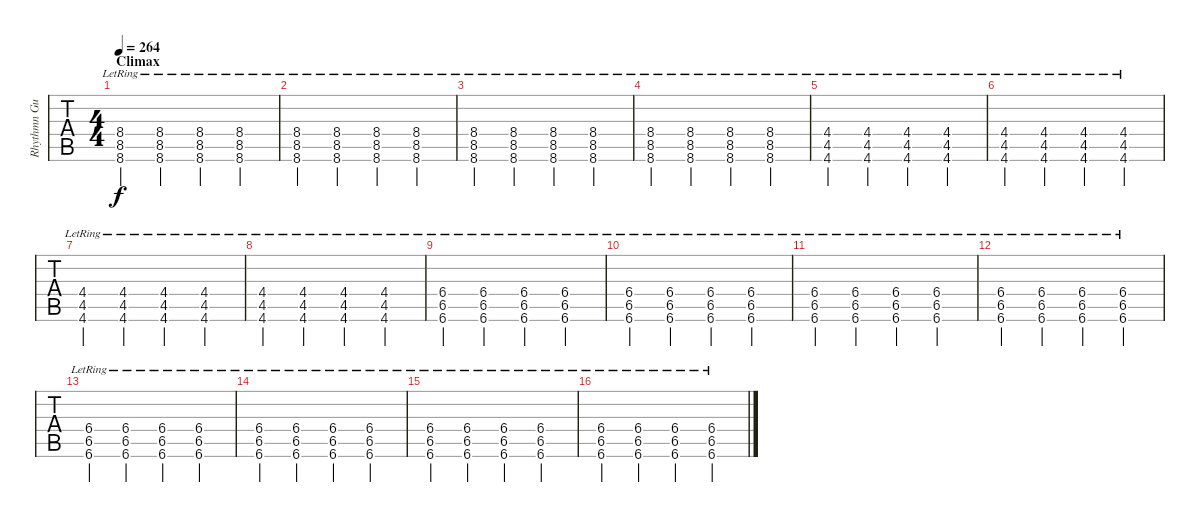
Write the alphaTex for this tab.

\track ("Rhythmn Guitar" "Rhythmn Gu") {instrument electricguitarjazz}
\staff {tabs}
\tuning (E4 B3 G3 D3 A2 D2) {hide}
\ts (4 4)
\section ("" "Climax")
\tempo 264
\clef g2
\ks c
(8.4{lr} 8.5{lr} 8.6{lr}).4{dy f} (8.4{lr} 8.5{lr} 8.6{lr}).4 (8.4{lr} 8.5{lr} 8.6{lr}).4 (8.4{lr} 8.5{lr} 8.6{lr}).4 |
(8.4{lr} 8.5{lr} 8.6{lr}).4 (8.4{lr} 8.5{lr} 8.6{lr}).4 (8.4{lr} 8.5{lr} 8.6{lr}).4 (8.4{lr} 8.5{lr} 8.6{lr}).4 |
(8.4{lr} 8.5{lr} 8.6{lr}).4 (8.4{lr} 8.5{lr} 8.6{lr}).4 (8.4{lr} 8.5{lr} 8.6{lr}).4 (8.4{lr} 8.5{lr} 8.6{lr}).4 |
(8.4{lr} 8.5{lr} 8.6{lr}).4 (8.4{lr} 8.5{lr} 8.6{lr}).4 (8.4{lr} 8.5{lr} 8.6{lr}).4 (8.4{lr} 8.5{lr} 8.6{lr}).4 |
(4.4{lr} 4.5{lr} 4.6{lr}).4 (4.4{lr} 4.5{lr} 4.6{lr}).4 (4.4{lr} 4.5{lr} 4.6{lr}).4 (4.4{lr} 4.5{lr} 4.6{lr}).4 |
(4.4{lr} 4.5{lr} 4.6{lr}).4 (4.4{lr} 4.5{lr} 4.6{lr}).4 (4.4{lr} 4.5{lr} 4.6{lr}).4 (4.4{lr} 4.5{lr} 4.6{lr}).4 |
(4.4{lr} 4.5{lr} 4.6{lr}).4 (4.4{lr} 4.5{lr} 4.6{lr}).4 (4.4{lr} 4.5{lr} 4.6{lr}).4 (4.4{lr} 4.5{lr} 4.6{lr}).4 |
(4.4{lr} 4.5{lr} 4.6{lr}).4 (4.4{lr} 4.5{lr} 4.6{lr}).4 (4.4{lr} 4.5{lr} 4.6{lr}).4 (4.4{lr} 4.5{lr} 4.6{lr}).4 |
(6.4{lr} 6.5{lr} 6.6{lr}).4 (6.4{lr} 6.5{lr} 6.6{lr}).4 (6.4{lr} 6.5{lr} 6.6{lr}).4 (6.4{lr} 6.5{lr} 6.6{lr}).4 |
(6.4{lr} 6.5{lr} 6.6{lr}).4 (6.4{lr} 6.5{lr} 6.6{lr}).4 (6.4{lr} 6.5{lr} 6.6{lr}).4 (6.4{lr} 6.5{lr} 6.6{lr}).4 |
(6.4{lr} 6.5{lr} 6.6{lr}).4 (6.4{lr} 6.5{lr} 6.6{lr}).4 (6.4{lr} 6.5{lr} 6.6{lr}).4 (6.4{lr} 6.5{lr} 6.6{lr}).4 |
(6.4{lr} 6.5{lr} 6.6{lr}).4 (6.4{lr} 6.5{lr} 6.6{lr}).4 (6.4{lr} 6.5{lr} 6.6{lr}).4 (6.4{lr} 6.5{lr} 6.6{lr}).4 |
(6.4{lr} 6.5{lr} 6.6{lr}).4 (6.4{lr} 6.5{lr} 6.6{lr}).4 (6.4{lr} 6.5{lr} 6.6{lr}).4 (6.4{lr} 6.5{lr} 6.6{lr}).4 |
(6.4{lr} 6.5{lr} 6.6{lr}).4 (6.4{lr} 6.5{lr} 6.6{lr}).4 (6.4{lr} 6.5{lr} 6.6{lr}).4 (6.4{lr} 6.5{lr} 6.6{lr}).4 |
(6.4{lr} 6.5{lr} 6.6{lr}).4 (6.4{lr} 6.5{lr} 6.6{lr}).4 (6.4{lr} 6.5{lr} 6.6{lr}).4 (6.4{lr} 6.5{lr} 6.6{lr}).4 |
(6.4{lr} 6.5{lr} 6.6{lr}).4 (6.4{lr} 6.5{lr} 6.6{lr}).4 (6.4{lr} 6.5{lr} 6.6{lr}).4 (6.4{lr} 6.5{lr} 6.6{lr}).4
